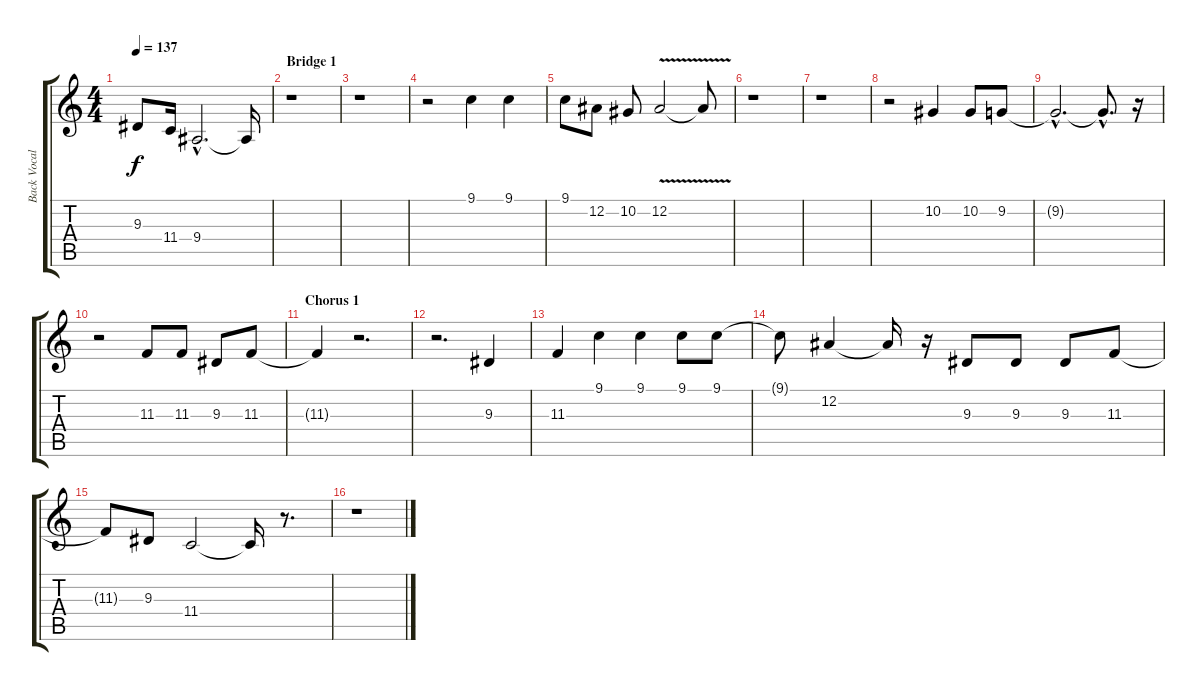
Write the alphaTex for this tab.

\track ("Back Vocal" "Back Vocal") {instrument viola}
\staff {score tabs}
\tuning (Eb4 Bb3 Gb3 Db3 Ab2 Eb2) {hide}
\ts (4 4)
\tempo 137
\clef g2
\ks c
9.3{t}.8{dy f} 11.4.16 9.4{hac}.2{d} 9.4{t}.16 |
\section ("" "Bridge 1")
r.1 |
r.1 |
r.2 9.1.4 9.1.4 |
9.1.8 12.2.8 10.2.8 12.2{v}.2 12.2{t}.8 |
r.1 |
r.1 |
r.2 10.2.4 10.2.8 9.2.8 |
9.2{hac t}.2{d} 9.2{hac t}.8{d} r.16 |
r.2 11.3.8 11.3.8 9.3.8 11.3.8 |
\section ("" "Chorus 1")
11.3{t}.4 r.2{d} |
r.2{d} 9.3.4 |
11.3.4 9.1.4 9.1.4 9.1.8 9.1.8 |
9.1{t}.8 12.2.4 12.2{t}.16 r.16 9.3.8 9.3.8 9.3.8 11.3.8 |
11.3{t}.8 9.3.8 11.4.2 11.4{t}.16 r.8{d} |
r.1
